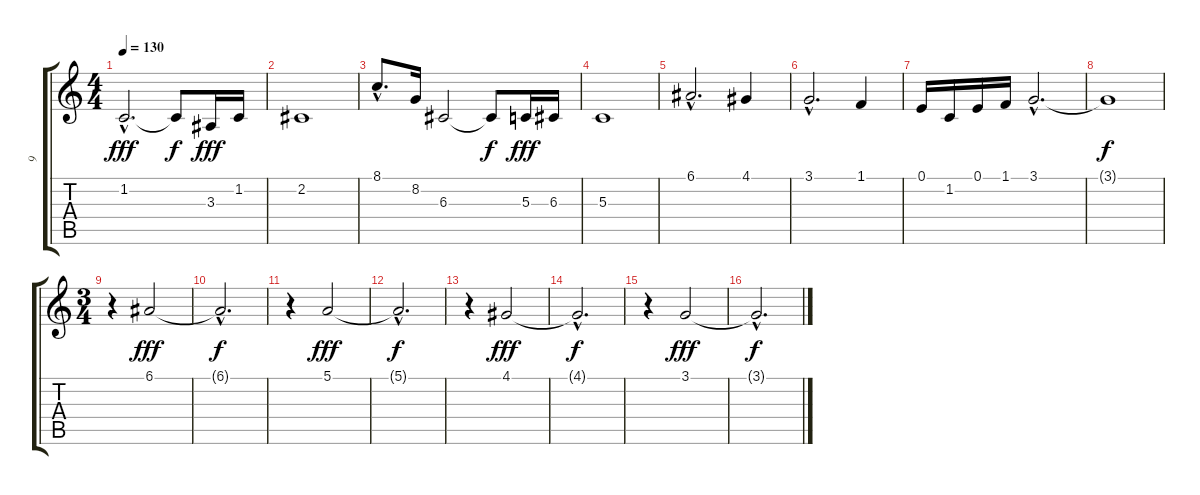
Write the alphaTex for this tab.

\track ("9" "9") {instrument stringensemble1}
\staff {score tabs}
\tuning (E4 B3 G3 D3 A2 E2) {hide}
\ts (4 4)
\tempo 130
\clef g2
\ks c
1.2{hac}.2{d dy fff} 1.2{t}.8{dy f} 3.3.16{dy fff} 1.2.16 |
2.2.1 |
8.1{hac}.8{d} 8.2.16 6.3.2 6.3{t}.8{dy f} 5.3.16{dy fff} 6.3.16 |
5.3.1 |
6.1{hac}.2{d} 4.1.4 |
3.1{hac}.2{d} 1.1.4 |
0.1.16 1.2.16 0.1.16 1.1.16 3.1{hac}.2{d} |
3.1{t}.1{dy f} |
\ts (3 4)
r.4 6.1.2{dy fff} |
6.1{hac t}.2{d dy f} |
r.4 5.1.2{dy fff} |
5.1{hac t}.2{d dy f} |
r.4 4.1.2{dy fff} |
4.1{hac t}.2{d dy f} |
r.4 3.1.2{dy fff} |
3.1{hac t}.2{d dy f}
